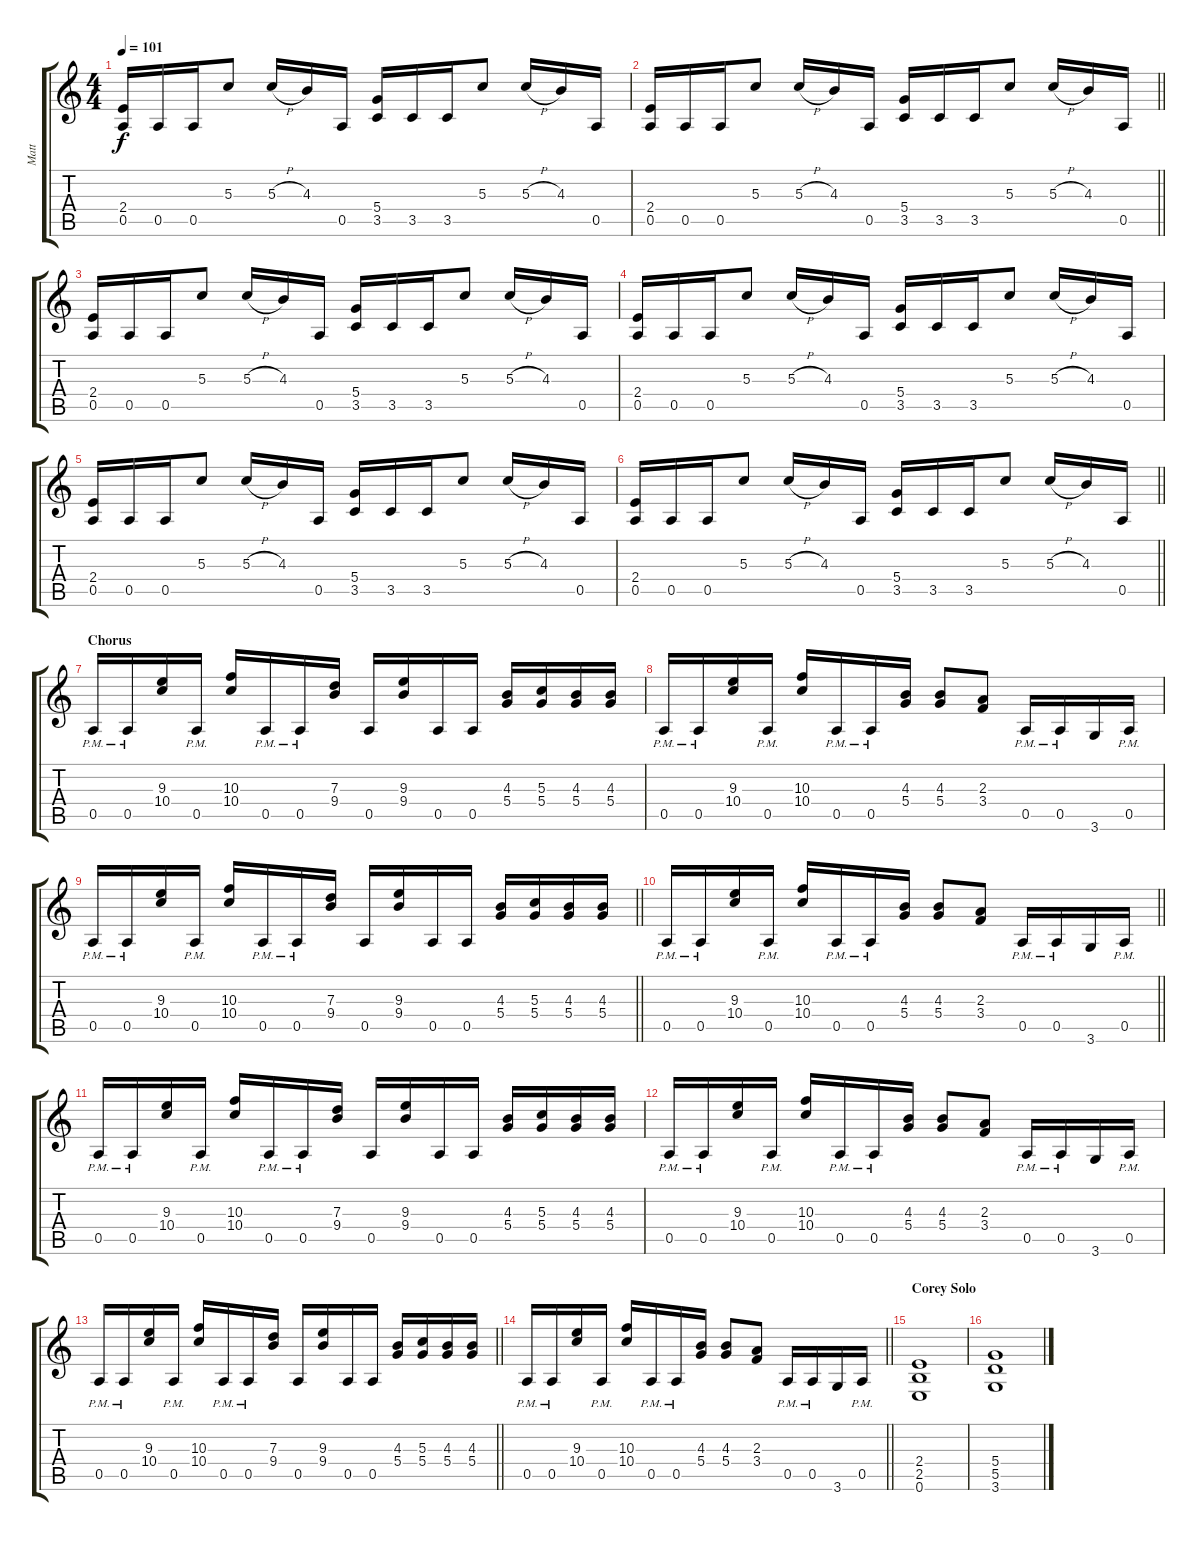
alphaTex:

\track ("Matt" "Matt") {instrument overdrivenguitar}
\staff {score tabs}
\tuning (E4 B3 G3 D3 A2 E2) {hide}
\ts (4 4)
\tempo 101
\clef g2
\ks c
(2.4 0.5).16{dy f} 0.5.16 0.5.16 5.3.8 5.3{h}.16 4.3.16 0.5.16 (5.4 3.5).16 3.5.16 3.5.16 5.3.8 5.3{h}.16 4.3.16 0.5.16 |
\barLineRight lightlight
(2.4 0.5).16 0.5.16 0.5.16 5.3.8 5.3{h}.16 4.3.16 0.5.16 (5.4 3.5).16 3.5.16 3.5.16 5.3.8 5.3{h}.16 4.3.16 0.5.16 |
(2.4 0.5).16 0.5.16 0.5.16 5.3.8 5.3{h}.16 4.3.16 0.5.16 (5.4 3.5).16 3.5.16 3.5.16 5.3.8 5.3{h}.16 4.3.16 0.5.16 |
(2.4 0.5).16 0.5.16 0.5.16 5.3.8 5.3{h}.16 4.3.16 0.5.16 (5.4 3.5).16 3.5.16 3.5.16 5.3.8 5.3{h}.16 4.3.16 0.5.16 |
(2.4 0.5).16 0.5.16 0.5.16 5.3.8 5.3{h}.16 4.3.16 0.5.16 (5.4 3.5).16 3.5.16 3.5.16 5.3.8 5.3{h}.16 4.3.16 0.5.16 |
\barLineRight lightlight
(2.4 0.5).16 0.5.16 0.5.16 5.3.8 5.3{h}.16 4.3.16 0.5.16 (5.4 3.5).16 3.5.16 3.5.16 5.3.8 5.3{h}.16 4.3.16 0.5.16 |
\section ("" "Chorus")
0.5{pm}.16 0.5{pm}.16 (9.3 10.4).16 0.5{pm}.16 (10.3 10.4).16 0.5{pm}.16 0.5{pm}.16 (7.3 9.4).16 0.5.16 (9.3 9.4).16 0.5.16 0.5.16 (4.3 5.4).16 (5.3 5.4).16 (4.3 5.4).16 (4.3 5.4).16 |
0.5{pm}.16 0.5{pm}.16 (9.3 10.4).16 0.5{pm}.16 (10.3 10.4).16 0.5{pm}.16 0.5{pm}.16 (4.3 5.4).16 (4.3 5.4).8 (2.3 3.4).8 0.5{pm}.16 0.5{pm}.16 3.6.16 0.5{pm}.16 |
\barLineRight lightlight
0.5{pm}.16 0.5{pm}.16 (9.3 10.4).16 0.5{pm}.16 (10.3 10.4).16 0.5{pm}.16 0.5{pm}.16 (7.3 9.4).16 0.5.16 (9.3 9.4).16 0.5.16 0.5.16 (4.3 5.4).16 (5.3 5.4).16 (4.3 5.4).16 (4.3 5.4).16 |
\barLineRight lightlight
0.5{pm}.16 0.5{pm}.16 (9.3 10.4).16 0.5{pm}.16 (10.3 10.4).16 0.5{pm}.16 0.5{pm}.16 (4.3 5.4).16 (4.3 5.4).8 (2.3 3.4).8 0.5{pm}.16 0.5{pm}.16 3.6.16 0.5{pm}.16 |
0.5{pm}.16 0.5{pm}.16 (9.3 10.4).16 0.5{pm}.16 (10.3 10.4).16 0.5{pm}.16 0.5{pm}.16 (7.3 9.4).16 0.5.16 (9.3 9.4).16 0.5.16 0.5.16 (4.3 5.4).16 (5.3 5.4).16 (4.3 5.4).16 (4.3 5.4).16 |
0.5{pm}.16 0.5{pm}.16 (9.3 10.4).16 0.5{pm}.16 (10.3 10.4).16 0.5{pm}.16 0.5{pm}.16 (4.3 5.4).16 (4.3 5.4).8 (2.3 3.4).8 0.5{pm}.16 0.5{pm}.16 3.6.16 0.5{pm}.16 |
\barLineRight lightlight
0.5{pm}.16 0.5{pm}.16 (9.3 10.4).16 0.5{pm}.16 (10.3 10.4).16 0.5{pm}.16 0.5{pm}.16 (7.3 9.4).16 0.5.16 (9.3 9.4).16 0.5.16 0.5.16 (4.3 5.4).16 (5.3 5.4).16 (4.3 5.4).16 (4.3 5.4).16 |
\section ("" "")
\barLineRight lightlight
0.5{pm}.16 0.5{pm}.16 (9.3 10.4).16 0.5{pm}.16 (10.3 10.4).16 0.5{pm}.16 0.5{pm}.16 (4.3 5.4).16 (4.3 5.4).8 (2.3 3.4).8 0.5{pm}.16 0.5{pm}.16 3.6.16 0.5{pm}.16 |
\section ("" "Corey Solo")
(2.4 2.5 0.6).1 |
(5.4 5.5 3.6).1
